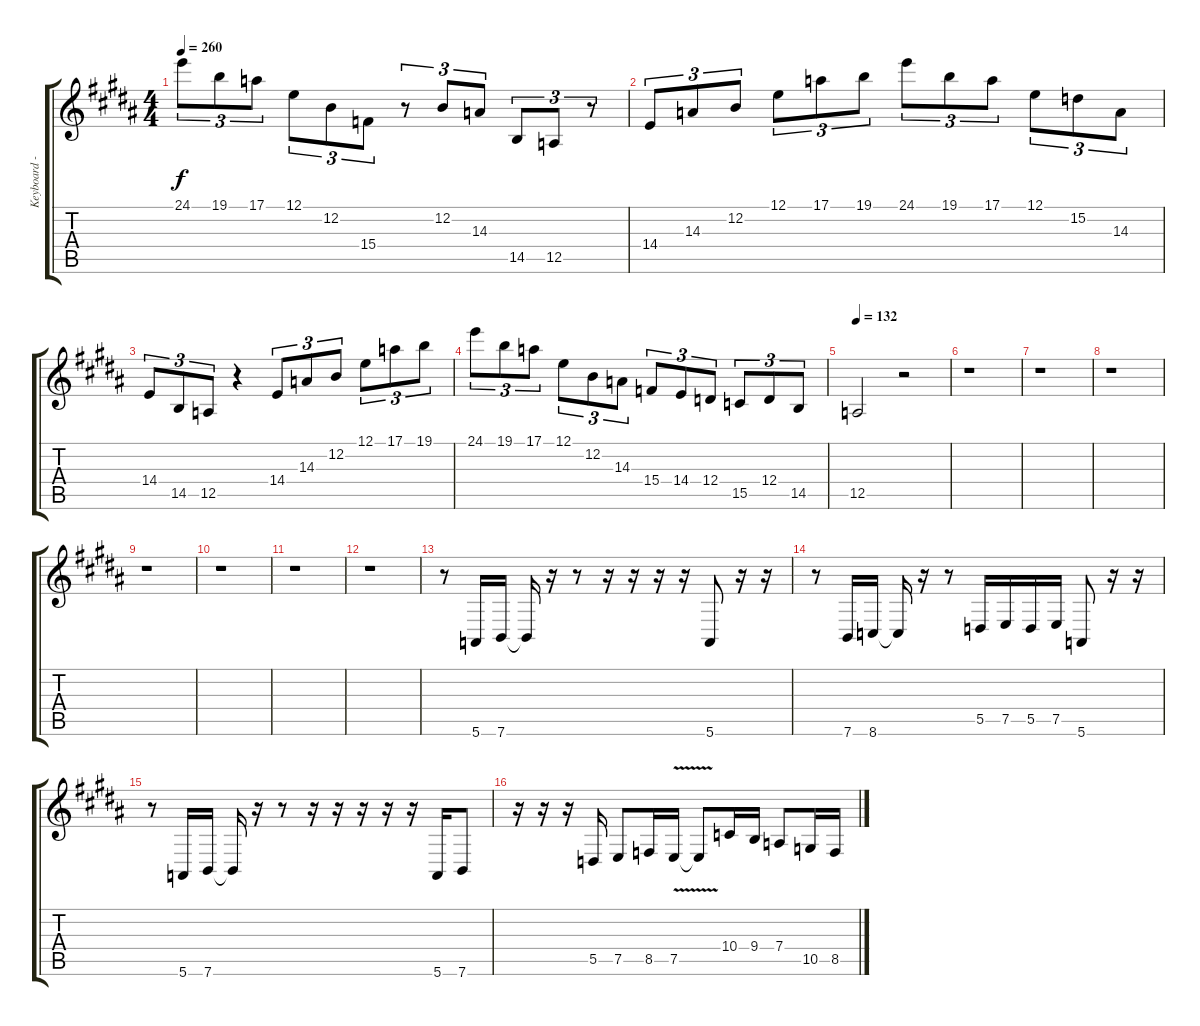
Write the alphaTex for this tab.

\track ("Keyboard - Jordan Rudess" "Keyboard -") {instrument acousticgrandpiano}
\staff {score tabs}
\tuning (E4 B3 G3 D3 A2 E2) {hide}
\ts (4 4)
\tempo 260
\clef g2
\ks b
24.1.8{tu (3 2) dy f} 19.1.8{tu (3 2)} 17.1.8{tu (3 2)} 12.1.8{tu (3 2)} 12.2.8{tu (3 2)} 15.4.8{tu (3 2)} r.8{tu (3 2)} 12.2.8{tu (3 2)} 14.3.8{tu (3 2)} 14.5.8{tu (3 2)} 12.5.8{tu (3 2)} r.8{tu (3 2)} |
14.4.8{tu (3 2)} 14.3.8{tu (3 2)} 12.2.8{tu (3 2)} 12.1.8{tu (3 2)} 17.1.8{tu (3 2)} 19.1.8{tu (3 2)} 24.1.8{tu (3 2)} 19.1.8{tu (3 2)} 17.1.8{tu (3 2)} 12.1.8{tu (3 2)} 15.2.8{tu (3 2)} 14.3.8{tu (3 2)} |
14.4.8{tu (3 2)} 14.5.8{tu (3 2)} 12.5.8{tu (3 2)} r.4 14.4.8{tu (3 2)} 14.3.8{tu (3 2)} 12.2.8{tu (3 2)} 12.1.8{tu (3 2)} 17.1.8{tu (3 2)} 19.1.8{tu (3 2)} |
24.1.8{tu (3 2)} 19.1.8{tu (3 2)} 17.1.8{tu (3 2)} 12.1.8{tu (3 2)} 12.2.8{tu (3 2)} 14.3.8{tu (3 2)} 15.4.8{tu (3 2)} 14.4.8{tu (3 2)} 12.4.8{tu (3 2)} 15.5.8{tu (3 2)} 12.4.8{tu (3 2)} 14.5.8{tu (3 2)} |
\tempo 132
12.5.2 r.2 |
r.1 |
r.1 |
r.1 |
r.1 |
r.1 |
r.1 |
r.1 |
r.8{instrument lead2sawtooth} 5.6.16 7.6.16 7.6{t}.16 r.16 r.8 r.16 r.16 r.16 r.16 5.6.8 r.16 r.16 |
r.8 7.6.16 8.6.16 8.6{t}.16 r.16 r.8 5.5.16 7.5.16 5.5.16 7.5.16 5.6.8 r.16 r.16 |
r.8 5.6.16 7.6.16 7.6{t}.16 r.16 r.8 r.16 r.16 r.16 r.16 r.16 5.6.16 7.6.8 |
r.16 r.16 r.16 5.5.16 7.5.8 8.5.16 7.5{v}.16 7.5{t}.8 10.4.16 9.4.16 7.4.8 10.5.16 8.5.16
